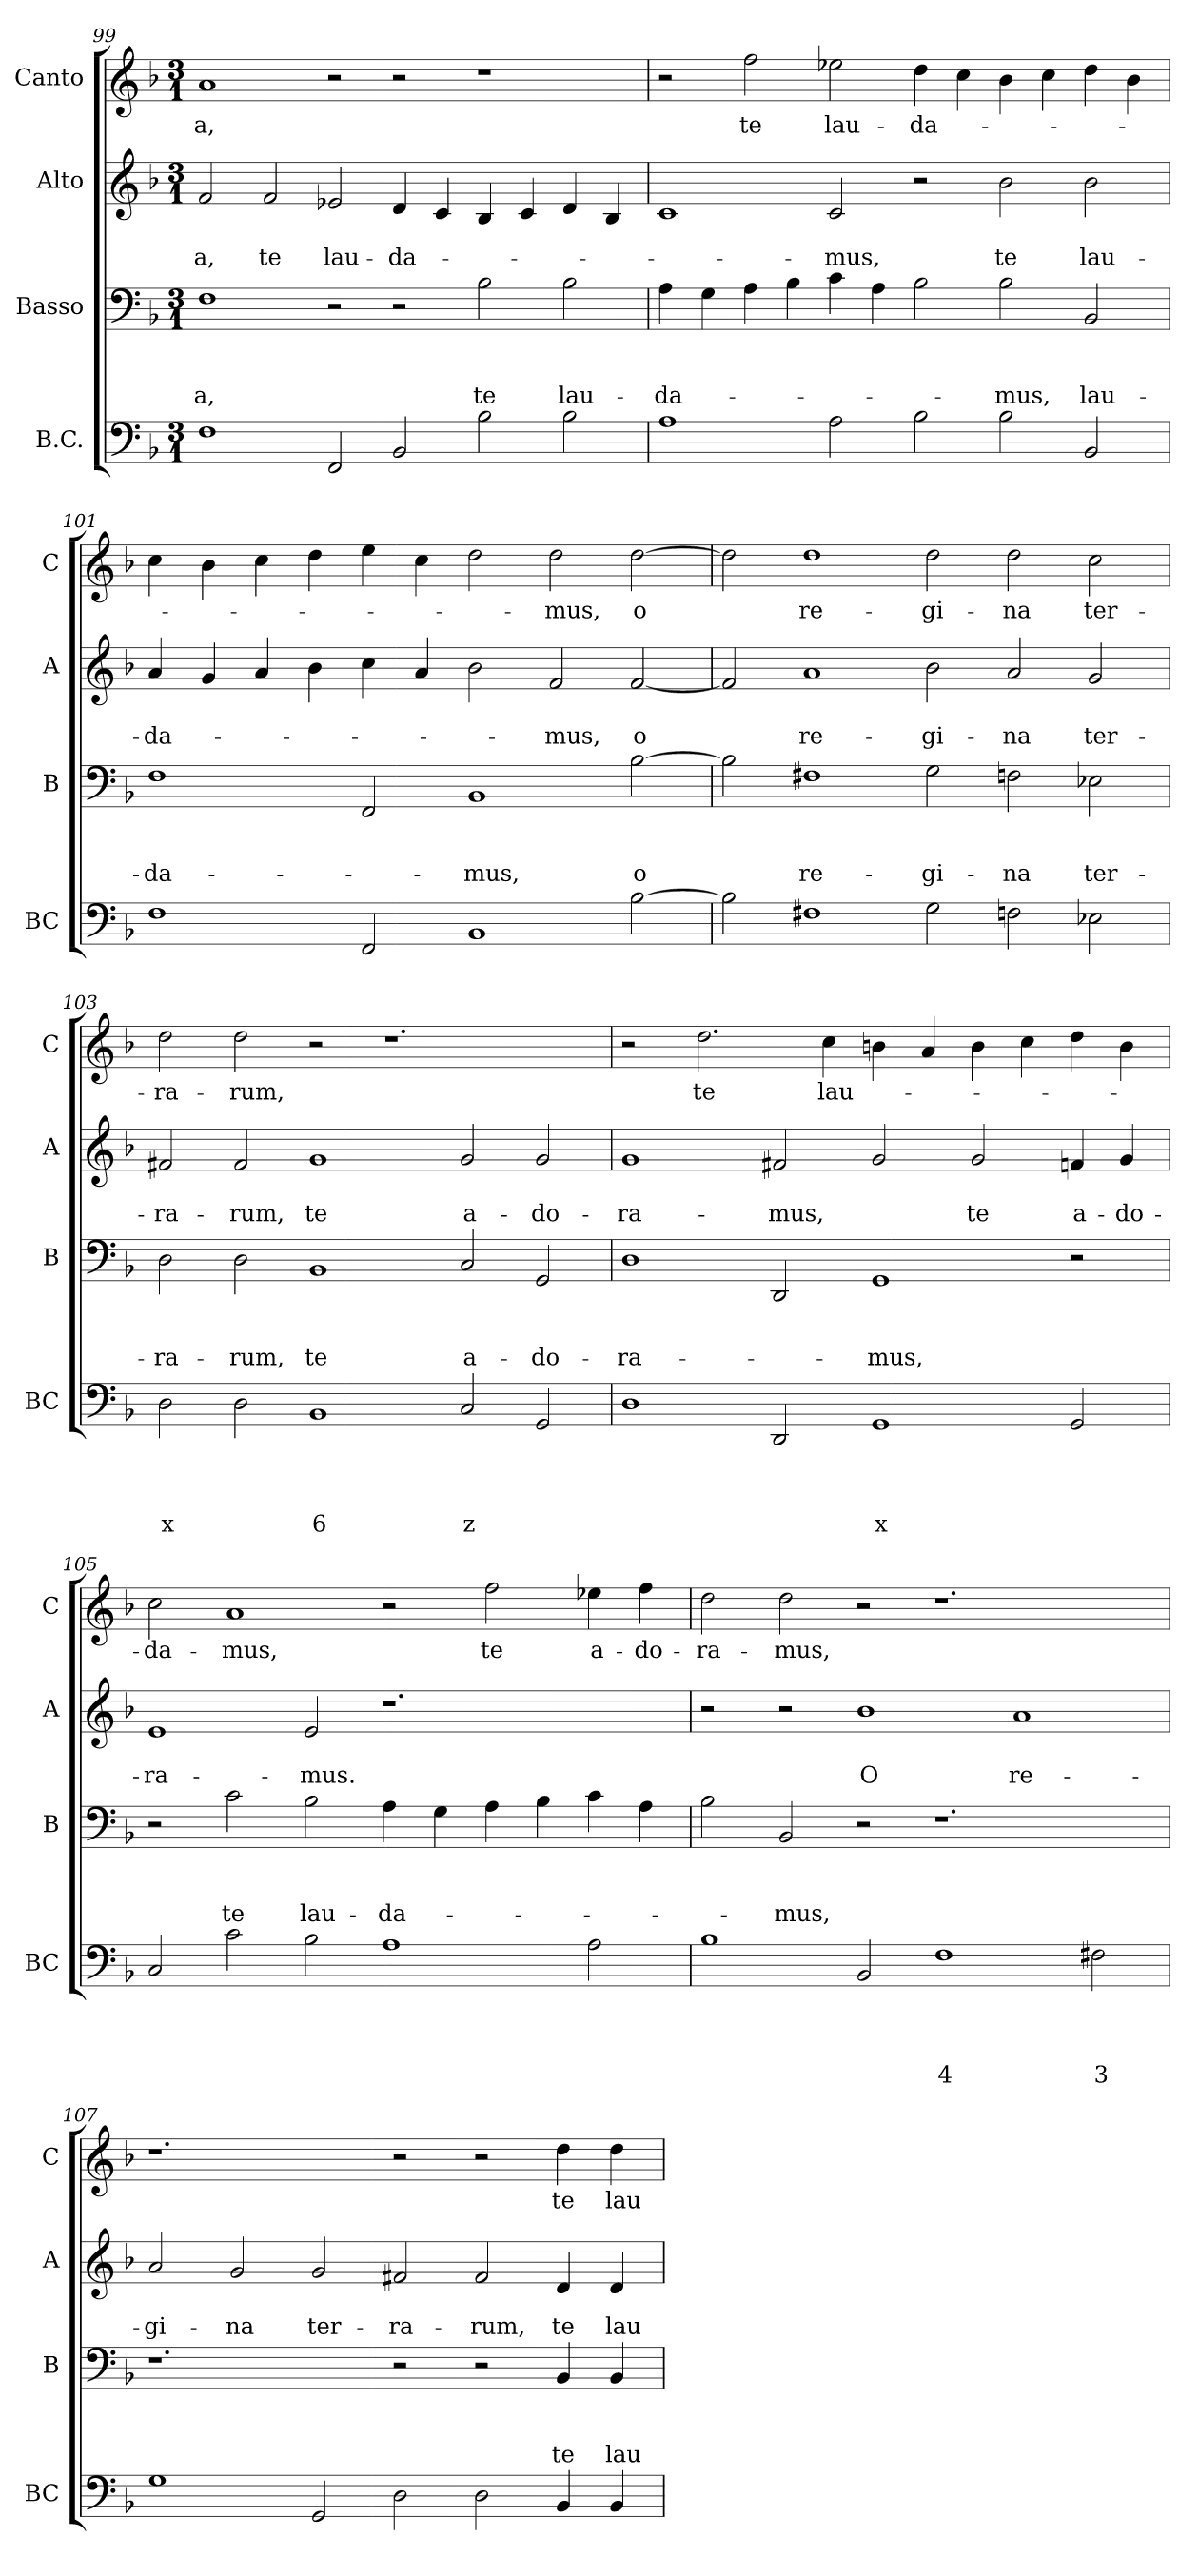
**kern	**text	**text	**text	**text	**kern	**text	**text	**text	**kern	**text	**text	**kern	**text
*part4	*part4	*part4	*part4	*part4	*part3	*part3	*part3	*part3	*part2	*part2	*part2	*part1	*part1
*staff4	*staff4	*staff4	*staff4	*staff4	*staff3	*staff3	*staff3	*staff3	*staff2	*staff2	*staff2	*staff1	*staff1
*I"B.C.	*	*	*	*	*I"Basso	*	*	*	*I"Alto	*	*	*I"Canto	*
*I'BC	*	*	*	*	*I'B	*	*	*	*I'A	*	*	*I'C	*
*clefF4	*	*	*	*	*clefF4	*	*	*	*clefG2	*	*	*clefG2	*
*k[b-]	*	*	*	*	*k[b-]	*	*	*	*k[b-]	*	*	*k[b-]	*
*F:	*	*	*	*	*F:	*	*	*	*F:	*	*	*F:	*
*M3/1	*	*	*	*	*M3/1	*	*	*	*M3/1	*	*	*M3/1	*
=99	=99	=99	=99	=99	=99	=99	=99	=99	=99	=99	=99	=99	=99
!	!	!	!	!	!	!	!	!LO:LY:b	!	!	!LO:LY:b	!	!LO:LY:b
1F	.	.	.	.	1F	.	.	-a,	2f/	.	-a,	1a	-a,
!	!	!	!	!	!	!	!	!	!	!	!LO:LY:b	!	!
.	.	.	.	.	.	.	.	.	2f/	.	te	.	.
!	!	!	!	!	!	!	!	!	!	!	!LO:LY:b	!	!
2FF/	.	.	.	.	2r	.	.	.	2e-X/	.	lau-	2r	.
!	!	!	!	!	!	!	!	!	!	!	!LO:LY:b	!	!
2BB-/	.	.	.	.	2r	.	.	.	4d/	.	-da-	2r	.
.	.	.	.	.	.	.	.	.	4c/	.	.	.	.
!	!	!	!	!	!	!	!	!LO:LY:b	!	!	!	!	!
2B-\	.	.	.	.	2B-\	.	.	te	4B-/	.	.	1r	.
.	.	.	.	.	.	.	.	.	4c/	.	.	.	.
!	!	!	!	!	!	!	!	!LO:LY:b	!	!	!	!	!
2B-\	.	.	.	.	2B-\	.	.	lau-	4d/	.	.	.	.
.	.	.	.	.	.	.	.	.	4B-/	.	.	.	.
=100	=100	=100	=100	=100	=100	=100	=100	=100	=100	=100	=100	=100	=100
!	!	!	!	!	!	!	!	!LO:LY:b	!	!	!	!	!
1A	.	.	.	.	4A\	.	.	-da-	1c	.	.	2r	.
.	.	.	.	.	4G\	.	.	.	.	.	.	.	.
!	!	!	!	!	!	!	!	!	!	!	!	!	!LO:LY:b
.	.	.	.	.	4A\	.	.	.	.	.	.	2ff\	te
.	.	.	.	.	4B-\	.	.	.	.	.	.	.	.
!	!	!	!	!	!	!	!	!	!	!	!LO:LY:b	!	!LO:LY:b
2A\	.	.	.	.	4c\	.	.	.	2c/	.	-mus,	2ee-X\	lau-
.	.	.	.	.	4A\	.	.	.	.	.	.	.	.
!	!	!	!	!	!	!	!	!	!	!	!	!	!LO:LY:b
2B-\	.	.	.	.	2B-\	.	.	.	2r	.	.	4dd\	-da-
.	.	.	.	.	.	.	.	.	.	.	.	4cc\	.
!	!	!	!	!	!	!	!	!LO:LY:b	!	!	!LO:LY:b	!	!
2B-\	.	.	.	.	2B-\	.	.	-mus,	2b-\	.	te	4b-\	.
.	.	.	.	.	.	.	.	.	.	.	.	4cc\	.
!	!	!	!	!	!	!	!	!LO:LY:b	!	!	!LO:LY:b	!	!
2BB-/	.	.	.	.	2BB-/	.	.	lau-	2b-\	.	lau-	4dd\	.
.	.	.	.	.	.	.	.	.	.	.	.	4b-\	.
=101	=101	=101	=101	=101	=101	=101	=101	=101	=101	=101	=101	=101	=101
!	!	!	!	!	!	!	!	!LO:LY:b	!	!	!LO:LY:b	!	!
1F	.	.	.	.	1F	.	.	-da-	4a/	.	-da-	4cc\	.
.	.	.	.	.	.	.	.	.	4g/	.	.	4b-\	.
.	.	.	.	.	.	.	.	.	4a/	.	.	4cc\	.
.	.	.	.	.	.	.	.	.	4b-\	.	.	4dd\	.
2FF/	.	.	.	.	2FF/	.	.	.	4cc\	.	.	4ee\	.
.	.	.	.	.	.	.	.	.	4a/	.	.	4cc\	.
!	!	!	!	!	!	!	!	!LO:LY:b	!	!	!	!	!
1BB-	.	.	.	.	1BB-	.	.	-mus,	2b-\	.	.	2dd\	.
!	!	!	!	!	!	!	!	!	!	!	!LO:LY:b	!	!LO:LY:b
.	.	.	.	.	.	.	.	.	2f/	.	-mus,	2dd\	-mus,
!	!	!	!	!	!	!	!	!LO:LY:b	!	!	!LO:LY:b	!	!LO:LY:b
[2B-\	.	.	.	.	[2B-\	.	.	o	[2f/	.	o	[2dd\	o
!!LO:LB:g=z
=102	=102	=102	=102	=102	=102	=102	=102	=102	=102	=102	=102	=102	=102
2B-\]	.	.	.	.	2B-\]	.	.	.	2f/]	.	.	2dd\]	.
!	!	!	!	!	!	!	!	!LO:LY:b	!	!	!LO:LY:b	!	!LO:LY:b
1F#X	.	.	.	.	1F#X	.	.	re-	1a	.	re-	1dd	re-
!	!	!	!	!	!	!	!	!LO:LY:b	!	!	!LO:LY:b	!	!LO:LY:b
2G\	.	.	.	.	2G\	.	.	-gi-	2b-\	.	-gi-	2dd\	-gi-
!	!	!	!	!	!	!	!	!LO:LY:b	!	!	!LO:LY:b	!	!LO:LY:b
2Fn\	.	.	.	.	2Fn\	.	.	-na	2a/	.	-na	2dd\	-na
!	!	!	!	!	!	!	!	!LO:LY:b	!	!	!LO:LY:b	!	!LO:LY:b
2E-X\	.	.	.	.	2E-X\	.	.	ter-	2g/	.	ter-	2cc\	ter-
=103	=103	=103	=103	=103	=103	=103	=103	=103	=103	=103	=103	=103	=103
!	!	!	!	!LO:LY:b	!	!	!	!LO:LY:b	!	!	!LO:LY:b	!	!LO:LY:b
2D\	.	.	.	x	2D\	.	.	-ra-	2f#X/	.	-ra-	2dd\	-ra-
!	!	!	!	!	!	!	!	!LO:LY:b	!	!	!LO:LY:b	!	!LO:LY:b
2D\	.	.	.	.	2D\	.	.	-rum,	2f#/	.	-rum,	2dd\	-rum,
!	!	!	!	!LO:LY:b	!	!	!	!LO:LY:b	!	!	!LO:LY:b	!	!
1BB-	.	.	.	6	1BB-	.	.	te	1g	.	te	2r	.
.	.	.	.	.	.	.	.	.	.	.	.	1.r	.
!	!	!	!	!LO:LY:b	!	!	!	!LO:LY:b	!	!	!LO:LY:b	!	!
2C/	.	.	.	z	2C/	.	.	a-	2g/	.	a-	.	.
!	!	!	!	!	!	!	!	!LO:LY:b	!	!	!LO:LY:b	!	!
2GG/	.	.	.	.	2GG/	.	.	-do-	2g/	.	-do-	.	.
=104	=104	=104	=104	=104	=104	=104	=104	=104	=104	=104	=104	=104	=104
!	!	!	!	!	!	!	!	!LO:LY:b	!	!	!LO:LY:b	!	!
1D	.	.	.	.	1D	.	.	-ra-	1g	.	-ra-	2r	.
!	!	!	!	!	!	!	!	!	!	!	!	!	!LO:LY:b
.	.	.	.	.	.	.	.	.	.	.	.	2.dd\	te
!	!	!	!	!	!	!	!	!	!	!	!LO:LY:b	!	!
2DD/	.	.	.	.	2DD/	.	.	.	2f#X/	.	-mus,	.	.
!	!	!	!	!	!	!	!	!	!	!	!	!	!LO:LY:b
.	.	.	.	.	.	.	.	.	.	.	.	4cc\	lau-
!	!	!	!	!LO:LY:b	!	!	!	!LO:LY:b	!	!	!	!	!
1GG	.	.	.	x	1GG	.	.	-mus,	2g/	.	.	4bn\	.
.	.	.	.	.	.	.	.	.	.	.	.	4a/	.
!	!	!	!	!	!	!	!	!	!	!	!LO:LY:b	!	!
.	.	.	.	.	.	.	.	.	2g/	.	te	4b\	.
.	.	.	.	.	.	.	.	.	.	.	.	4cc\	.
!	!	!	!	!	!	!	!	!	!	!	!LO:LY:b	!	!
2GG/	.	.	.	.	2r	.	.	.	4fn/	.	a-	4dd\	.
!	!	!	!	!	!	!	!	!	!	!	!LO:LY:b	!	!
.	.	.	.	.	.	.	.	.	4g/	.	-do-	4b\	.
=105	=105	=105	=105	=105	=105	=105	=105	=105	=105	=105	=105	=105	=105
!	!	!	!	!	!	!	!	!	!	!	!LO:LY:b	!	!LO:LY:b
2C/	.	.	.	.	2r	.	.	.	1e	.	-ra-	2cc\	-da-
!	!	!	!	!	!	!	!	!LO:LY:b	!	!	!	!	!LO:LY:b
2c\	.	.	.	.	2c\	.	.	te	.	.	.	1a	-mus,
!	!	!	!	!	!	!	!	!LO:LY:b	!	!	!LO:LY:b	!	!
2B-\	.	.	.	.	2B-\	.	.	lau-	2e/	.	-mus.	.	.
!	!	!	!	!	!	!	!	!LO:LY:b	!	!	!	!	!
1A	.	.	.	.	4A\	.	.	-da-	1.r	.	.	2r	.
.	.	.	.	.	4G\	.	.	.	.	.	.	.	.
!	!	!	!	!	!	!	!	!	!	!	!	!	!LO:LY:b
.	.	.	.	.	4A\	.	.	.	.	.	.	2ff\	te
.	.	.	.	.	4B-\	.	.	.	.	.	.	.	.
!	!	!	!	!	!	!	!	!	!	!	!	!	!LO:LY:b
2A\	.	.	.	.	4c\	.	.	.	.	.	.	4ee-X\	a-
!	!	!	!	!	!	!	!	!	!	!	!	!	!LO:LY:b
.	.	.	.	.	4A\	.	.	.	.	.	.	4ff\	-do-
!!LO:PB:g=z
=106	=106	=106	=106	=106	=106	=106	=106	=106	=106	=106	=106	=106	=106
!	!	!	!	!	!	!	!	!	!	!	!	!	!LO:LY:b
1B-	.	.	.	.	2B-\	.	.	.	2r	.	.	2dd\	-ra-
!	!	!	!	!	!	!	!	!LO:LY:b	!	!	!	!	!LO:LY:b
.	.	.	.	.	2BB-/	.	.	-mus,	2r	.	.	2dd\	-mus,
!	!	!	!	!	!	!	!	!	!	!	!LO:LY:b	!	!
2BB-/	.	.	.	.	2r	.	.	.	1b-	.	O	2r	.
!	!	!	!	!LO:LY:b	!	!	!	!	!	!	!	!	!
1F	.	.	.	4	1.r	.	.	.	.	.	.	1.r	.
!	!	!	!	!	!	!	!	!	!	!	!LO:LY:b	!	!
.	.	.	.	.	.	.	.	.	1a	.	re-	.	.
!	!	!	!	!LO:LY:b	!	!	!	!	!	!	!	!	!
2F#X\	.	.	.	3	.	.	.	.	.	.	.	.	.
=107	=107	=107	=107	=107	=107	=107	=107	=107	=107	=107	=107	=107	=107
!	!	!	!	!	!	!	!	!	!	!	!LO:LY:b	!	!
1G	.	.	.	.	1.r	.	.	.	2a/	.	-gi-	1.r	.
!	!	!	!	!	!	!	!	!	!	!	!LO:LY:b	!	!
.	.	.	.	.	.	.	.	.	2g/	.	-na	.	.
!	!	!	!	!	!	!	!	!	!	!	!LO:LY:b	!	!
2GG/	.	.	.	.	.	.	.	.	2g/	.	ter-	.	.
!	!	!	!	!	!	!	!	!	!	!	!LO:LY:b	!	!
2D\	.	.	.	.	2r	.	.	.	2f#X/	.	-ra-	2r	.
!	!	!	!	!	!	!	!	!	!	!	!LO:LY:b	!	!
2D\	.	.	.	.	2r	.	.	.	2f#/	.	-rum,	2r	.
!	!	!	!	!	!	!	!	!LO:LY:b	!	!	!LO:LY:b	!	!LO:LY:b
4BB-/	.	.	.	.	4BB-/	.	.	te	4d/	.	te	4dd\	te
!	!	!	!	!	!	!	!	!LO:LY:b	!	!	!LO:LY:b	!	!LO:LY:b
4BB-/	.	.	.	.	4BB-/	.	.	lau-	4d/	.	lau-	4dd\	lau-
=	=	=	=	=	=	=	=	=	=	=	=	=	=
*-	*-	*-	*-	*-	*-	*-	*-	*-	*-	*-	*-	*-	*-
